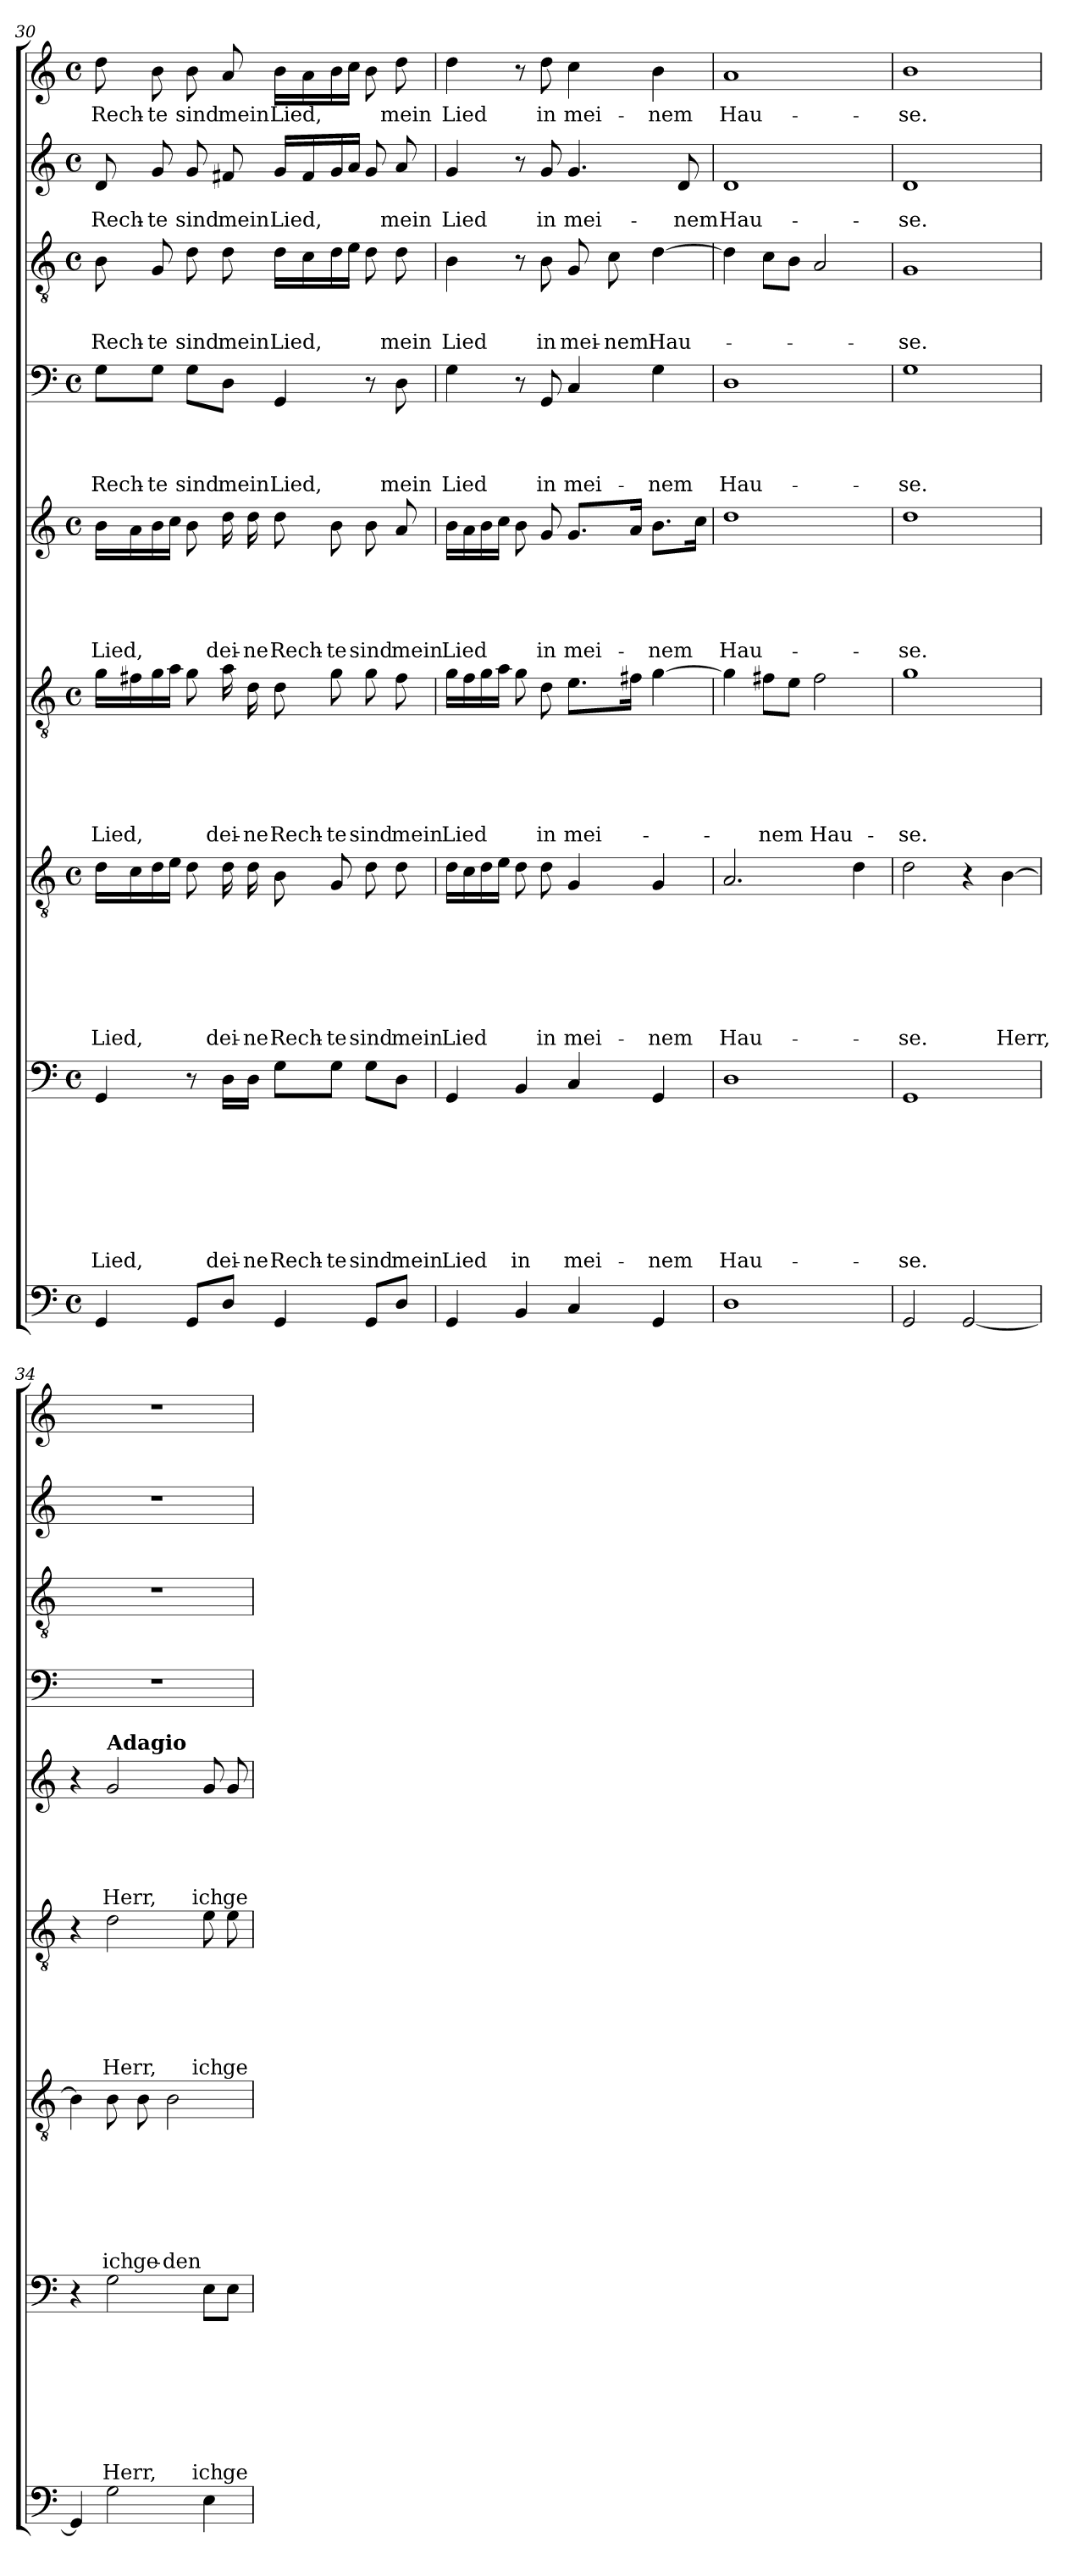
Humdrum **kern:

**kern	**kern	**text	**text	**text	**text	**text	**text	**text	**text	**kern	**text	**text	**text	**text	**text	**text	**text	**kern	**text	**text	**text	**text	**text	**text	**kern	**text	**text	**text	**text	**text	**kern	**text	**text	**text	**text	**kern	**text	**text	**text	**kern	**text	**text	**kern	**text
*part9	*part8	*part8	*part8	*part8	*part8	*part8	*part8	*part8	*part8	*part7	*part7	*part7	*part7	*part7	*part7	*part7	*part7	*part6	*part6	*part6	*part6	*part6	*part6	*part6	*part5	*part5	*part5	*part5	*part5	*part5	*part4	*part4	*part4	*part4	*part4	*part3	*part3	*part3	*part3	*part2	*part2	*part2	*part1	*part1
*staff9	*staff8	*staff8	*staff8	*staff8	*staff8	*staff8	*staff8	*staff8	*staff8	*staff7	*staff7	*staff7	*staff7	*staff7	*staff7	*staff7	*staff7	*staff6	*staff6	*staff6	*staff6	*staff6	*staff6	*staff6	*staff5	*staff5	*staff5	*staff5	*staff5	*staff5	*staff4	*staff4	*staff4	*staff4	*staff4	*staff3	*staff3	*staff3	*staff3	*staff2	*staff2	*staff2	*staff1	*staff1
*clefF4	*clefF4	*	*	*	*	*	*	*	*	*clefGv2	*	*	*	*	*	*	*	*clefGv2	*	*	*	*	*	*	*clefG2	*	*	*	*	*	*clefF4	*	*	*	*	*clefGv2	*	*	*	*clefG2	*	*	*clefG2	*
*k[]	*k[]	*	*	*	*	*	*	*	*	*k[]	*	*	*	*	*	*	*	*k[]	*	*	*	*	*	*	*k[]	*	*	*	*	*	*k[]	*	*	*	*	*k[]	*	*	*	*k[]	*	*	*k[]	*
*C:	*C:	*	*	*	*	*	*	*	*	*C:	*	*	*	*	*	*	*	*C:	*	*	*	*	*	*	*C:	*	*	*	*	*	*C:	*	*	*	*	*C:	*	*	*	*C:	*	*	*C:	*
*M4/4	*M4/4	*	*	*	*	*	*	*	*	*M4/4	*	*	*	*	*	*	*	*M4/4	*	*	*	*	*	*	*M4/4	*	*	*	*	*	*M4/4	*	*	*	*	*M4/4	*	*	*	*M4/4	*	*	*M4/4	*
*met(c)	*met(c)	*	*	*	*	*	*	*	*	*met(c)	*	*	*	*	*	*	*	*met(c)	*	*	*	*	*	*	*met(c)	*	*	*	*	*	*met(c)	*	*	*	*	*met(c)	*	*	*	*met(c)	*	*	*met(c)	*
=30	=30	=30	=30	=30	=30	=30	=30	=30	=30	=30	=30	=30	=30	=30	=30	=30	=30	=30	=30	=30	=30	=30	=30	=30	=30	=30	=30	=30	=30	=30	=30	=30	=30	=30	=30	=30	=30	=30	=30	=30	=30	=30	=30	=30
!	!	!	!	!	!	!	!	!	!LO:LY:b	!	!	!	!	!	!	!	!LO:LY:b	!	!	!	!	!	!	!LO:LY:b	!	!	!	!	!	!LO:LY:b	!	!	!	!	!LO:LY:b	!	!	!	!LO:LY:b	!	!	!LO:LY:b	!	!LO:LY:b
4GG/	4GG/	.	.	.	.	.	.	.	Lied,	16d\LL	.	.	.	.	.	.	Lied,	16g\LL	.	.	.	.	.	Lied,	16b\LL	.	.	.	.	Lied,	8G\L	.	.	.	Rech-	8B\	.	.	Rech-	8d/	.	Rech-	8dd\	Rech-
.	.	.	.	.	.	.	.	.	.	16c\	.	.	.	.	.	.	.	16f#X\	.	.	.	.	.	.	16a\	.	.	.	.	.	.	.	.	.	.	.	.	.	.	.	.	.	.	.
!	!	!	!	!	!	!	!	!	!	!	!	!	!	!	!	!	!	!	!	!	!	!	!	!	!	!	!	!	!	!	!	!	!	!	!LO:LY:b	!	!	!	!LO:LY:b	!	!	!LO:LY:b	!	!LO:LY:b
.	.	.	.	.	.	.	.	.	.	16d\	.	.	.	.	.	.	.	16g\	.	.	.	.	.	.	16b\	.	.	.	.	.	8G\J	.	.	.	-te	8G/	.	.	-te	8g/	.	-te	8b\	-te
.	.	.	.	.	.	.	.	.	.	16e\JJ	.	.	.	.	.	.	.	16a\JJ	.	.	.	.	.	.	16cc\JJ	.	.	.	.	.	.	.	.	.	.	.	.	.	.	.	.	.	.	.
!	!	!	!	!	!	!	!	!	!	!	!	!	!	!	!	!	!	!	!	!	!	!	!	!	!	!	!	!	!	!	!	!	!	!	!LO:LY:b	!	!	!	!LO:LY:b	!	!	!LO:LY:b	!	!LO:LY:b
8GG/L	8r	.	.	.	.	.	.	.	.	8d\	.	.	.	.	.	.	.	8g\	.	.	.	.	.	.	8b\	.	.	.	.	.	8G\L	.	.	.	sind	8d\	.	.	sind	8g/	.	sind	8b\	sind
!	!	!	!	!	!	!	!	!	!LO:LY:b	!	!	!	!	!	!	!	!LO:LY:b	!	!	!	!	!	!	!LO:LY:b	!	!	!	!	!	!LO:LY:b	!	!	!	!	!LO:LY:b	!	!	!	!LO:LY:b	!	!	!LO:LY:b	!	!LO:LY:b
8D/J	16D\LL	.	.	.	.	.	.	.	dei-	16d\	.	.	.	.	.	.	dei-	16a\	.	.	.	.	.	dei-	16dd\	.	.	.	.	dei-	8D\J	.	.	.	mein	8d\	.	.	mein	8f#X/	.	mein	8a/	mein
!	!	!	!	!	!	!	!	!	!LO:LY:b	!	!	!	!	!	!	!	!LO:LY:b	!	!	!	!	!	!	!LO:LY:b	!	!	!	!	!	!LO:LY:b	!	!	!	!	!	!	!	!	!	!	!	!	!	!
.	16D\JJ	.	.	.	.	.	.	.	-ne	16d\	.	.	.	.	.	.	-ne	16d\	.	.	.	.	.	-ne	16dd\	.	.	.	.	-ne	.	.	.	.	.	.	.	.	.	.	.	.	.	.
!	!	!	!	!	!	!	!	!	!LO:LY:b	!	!	!	!	!	!	!	!LO:LY:b	!	!	!	!	!	!	!LO:LY:b	!	!	!	!	!	!LO:LY:b	!	!	!	!	!LO:LY:b	!	!	!	!LO:LY:b	!	!	!LO:LY:b	!	!LO:LY:b
4GG/	8G\L	.	.	.	.	.	.	.	Rech-	8B\	.	.	.	.	.	.	Rech-	8d\	.	.	.	.	.	Rech-	8dd\	.	.	.	.	Rech-	4GG/	.	.	.	Lied,	16d\LL	.	.	Lied,	16g/LL	.	Lied,	16b\LL	Lied,
.	.	.	.	.	.	.	.	.	.	.	.	.	.	.	.	.	.	.	.	.	.	.	.	.	.	.	.	.	.	.	.	.	.	.	.	16c\	.	.	.	16f#/	.	.	16a\	.
!	!	!	!	!	!	!	!	!	!LO:LY:b	!	!	!	!	!	!	!	!LO:LY:b	!	!	!	!	!	!	!LO:LY:b	!	!	!	!	!	!LO:LY:b	!	!	!	!	!	!	!	!	!	!	!	!	!	!
.	8G\J	.	.	.	.	.	.	.	-te	8G/	.	.	.	.	.	.	-te	8g\	.	.	.	.	.	-te	8b\	.	.	.	.	-te	.	.	.	.	.	16d\	.	.	.	16g/	.	.	16b\	.
.	.	.	.	.	.	.	.	.	.	.	.	.	.	.	.	.	.	.	.	.	.	.	.	.	.	.	.	.	.	.	.	.	.	.	.	16e\JJ	.	.	.	16a/JJ	.	.	16cc\JJ	.
!	!	!	!	!	!	!	!	!	!LO:LY:b	!	!	!	!	!	!	!	!LO:LY:b	!	!	!	!	!	!	!LO:LY:b	!	!	!	!	!	!LO:LY:b	!	!	!	!	!	!	!	!	!	!	!	!	!	!
8GG/L	8G\L	.	.	.	.	.	.	.	sind	8d\	.	.	.	.	.	.	sind	8g\	.	.	.	.	.	sind	8b\	.	.	.	.	sind	8r	.	.	.	.	8d\	.	.	.	8g/	.	.	8b\	.
!	!	!	!	!	!	!	!	!	!LO:LY:b	!	!	!	!	!	!	!	!LO:LY:b	!	!	!	!	!	!	!LO:LY:b	!	!	!	!	!	!LO:LY:b	!	!	!	!	!LO:LY:b	!	!	!	!LO:LY:b	!	!	!LO:LY:b	!	!LO:LY:b
8D/J	8D\J	.	.	.	.	.	.	.	mein	8d\	.	.	.	.	.	.	mein	8f#\	.	.	.	.	.	mein	8a/	.	.	.	.	mein	8D\	.	.	.	mein	8d\	.	.	mein	8a/	.	mein	8dd\	mein
!!LO:LB:g=z
=31	=31	=31	=31	=31	=31	=31	=31	=31	=31	=31	=31	=31	=31	=31	=31	=31	=31	=31	=31	=31	=31	=31	=31	=31	=31	=31	=31	=31	=31	=31	=31	=31	=31	=31	=31	=31	=31	=31	=31	=31	=31	=31	=31	=31
!	!	!	!	!	!	!	!	!	!LO:LY:b	!	!	!	!	!	!	!	!LO:LY:b	!	!	!	!	!	!	!LO:LY:b	!	!	!	!	!	!LO:LY:b	!	!	!	!	!LO:LY:b	!	!	!	!LO:LY:b	!	!	!LO:LY:b	!	!LO:LY:b
4GG/	4GG/	.	.	.	.	.	.	.	Lied	16d\LL	.	.	.	.	.	.	Lied	16g\LL	.	.	.	.	.	Lied	16b\LL	.	.	.	.	Lied	4G\	.	.	.	Lied	4B\	.	.	Lied	4g/	.	Lied	4dd\	Lied
.	.	.	.	.	.	.	.	.	.	16c\	.	.	.	.	.	.	.	16f\	.	.	.	.	.	.	16a\	.	.	.	.	.	.	.	.	.	.	.	.	.	.	.	.	.	.	.
.	.	.	.	.	.	.	.	.	.	16d\	.	.	.	.	.	.	.	16g\	.	.	.	.	.	.	16b\	.	.	.	.	.	.	.	.	.	.	.	.	.	.	.	.	.	.	.
.	.	.	.	.	.	.	.	.	.	16e\JJ	.	.	.	.	.	.	.	16a\JJ	.	.	.	.	.	.	16cc\JJ	.	.	.	.	.	.	.	.	.	.	.	.	.	.	.	.	.	.	.
!	!	!	!	!	!	!	!	!	!LO:LY:b	!	!	!	!	!	!	!	!	!	!	!	!	!	!	!	!	!	!	!	!	!	!	!	!	!	!	!	!	!	!	!	!	!	!	!
4BB/	4BB/	.	.	.	.	.	.	.	in	8d\	.	.	.	.	.	.	.	8g\	.	.	.	.	.	.	8b\	.	.	.	.	.	8r	.	.	.	.	8r	.	.	.	8r	.	.	8r	.
!	!	!	!	!	!	!	!	!	!	!	!	!	!	!	!	!	!LO:LY:b	!	!	!	!	!	!	!LO:LY:b	!	!	!	!	!	!LO:LY:b	!	!	!	!	!LO:LY:b	!	!	!	!LO:LY:b	!	!	!LO:LY:b	!	!LO:LY:b
.	.	.	.	.	.	.	.	.	.	8d\	.	.	.	.	.	.	in	8d\	.	.	.	.	.	in	8g/	.	.	.	.	in	8GG/	.	.	.	in	8B\	.	.	in	8g/	.	in	8dd\	in
!	!	!	!	!	!	!	!	!	!LO:LY:b	!	!	!	!	!	!	!	!LO:LY:b	!	!	!	!	!	!	!LO:LY:b	!	!	!	!	!	!LO:LY:b	!	!	!	!	!LO:LY:b	!	!	!	!LO:LY:b	!	!	!LO:LY:b	!	!LO:LY:b
4C/	4C/	.	.	.	.	.	.	.	mei-	4G/	.	.	.	.	.	.	mei-	8.e\L	.	.	.	.	.	mei-	8.g/L	.	.	.	.	mei-	4C/	.	.	.	mei-	8G/	.	.	mei-	4.g/	.	mei-	4cc\	mei-
!	!	!	!	!	!	!	!	!	!	!	!	!	!	!	!	!	!	!	!	!	!	!	!	!	!	!	!	!	!	!	!	!	!	!	!	!	!	!	!LO:LY:b	!	!	!	!	!
.	.	.	.	.	.	.	.	.	.	.	.	.	.	.	.	.	.	.	.	.	.	.	.	.	.	.	.	.	.	.	.	.	.	.	.	8c\	.	.	-nem	.	.	.	.	.
.	.	.	.	.	.	.	.	.	.	.	.	.	.	.	.	.	.	16f#X\Jk	.	.	.	.	.	.	16a/Jk	.	.	.	.	.	.	.	.	.	.	.	.	.	.	.	.	.	.	.
!	!	!	!	!	!	!	!	!	!LO:LY:b	!	!	!	!	!	!	!	!LO:LY:b	!	!	!	!	!	!	!	!	!	!	!	!	!LO:LY:b	!	!	!	!	!LO:LY:b	!	!	!	!LO:LY:b	!	!	!	!	!LO:LY:b
4GG/	4GG/	.	.	.	.	.	.	.	-nem	4G/	.	.	.	.	.	.	-nem	[4g\	.	.	.	.	.	.	8.b\L	.	.	.	.	-nem	4G\	.	.	.	-nem	[4d\	.	.	Hau-	.	.	.	4b\	-nem
!	!	!	!	!	!	!	!	!	!	!	!	!	!	!	!	!	!	!	!	!	!	!	!	!	!	!	!	!	!	!	!	!	!	!	!	!	!	!	!	!	!	!LO:LY:b	!	!
.	.	.	.	.	.	.	.	.	.	.	.	.	.	.	.	.	.	.	.	.	.	.	.	.	.	.	.	.	.	.	.	.	.	.	.	.	.	.	.	8d/	.	-nem	.	.
.	.	.	.	.	.	.	.	.	.	.	.	.	.	.	.	.	.	.	.	.	.	.	.	.	16cc\Jk	.	.	.	.	.	.	.	.	.	.	.	.	.	.	.	.	.	.	.
=32	=32	=32	=32	=32	=32	=32	=32	=32	=32	=32	=32	=32	=32	=32	=32	=32	=32	=32	=32	=32	=32	=32	=32	=32	=32	=32	=32	=32	=32	=32	=32	=32	=32	=32	=32	=32	=32	=32	=32	=32	=32	=32	=32	=32
!	!	!	!	!	!	!	!	!	!LO:LY:b	!	!	!	!	!	!	!	!LO:LY:b	!	!	!	!	!	!	!	!	!	!	!	!	!LO:LY:b	!	!	!	!	!LO:LY:b	!	!	!	!	!	!	!LO:LY:b	!	!LO:LY:b
1D	1D	.	.	.	.	.	.	.	Hau-	2.A/	.	.	.	.	.	.	Hau-	4g\]	.	.	.	.	.	.	1dd	.	.	.	.	Hau-	1D	.	.	.	Hau-	4d\]	.	.	.	1d	.	Hau-	1a	Hau-
!	!	!	!	!	!	!	!	!	!	!	!	!	!	!	!	!	!	!	!	!	!	!	!	!LO:LY:b	!	!	!	!	!	!	!	!	!	!	!	!	!	!	!	!	!	!	!	!
.	.	.	.	.	.	.	.	.	.	.	.	.	.	.	.	.	.	8f#X\L	.	.	.	.	.	-nem	.	.	.	.	.	.	.	.	.	.	.	8c\L	.	.	.	.	.	.	.	.
.	.	.	.	.	.	.	.	.	.	.	.	.	.	.	.	.	.	8e\J	.	.	.	.	.	.	.	.	.	.	.	.	.	.	.	.	.	8B\J	.	.	.	.	.	.	.	.
!	!	!	!	!	!	!	!	!	!	!	!	!	!	!	!	!	!	!	!	!	!	!	!	!LO:LY:b	!	!	!	!	!	!	!	!	!	!	!	!	!	!	!	!	!	!	!	!
.	.	.	.	.	.	.	.	.	.	.	.	.	.	.	.	.	.	2f#\	.	.	.	.	.	Hau-	.	.	.	.	.	.	.	.	.	.	.	2A/	.	.	.	.	.	.	.	.
.	.	.	.	.	.	.	.	.	.	4d\	.	.	.	.	.	.	.	.	.	.	.	.	.	.	.	.	.	.	.	.	.	.	.	.	.	.	.	.	.	.	.	.	.	.
=33	=33	=33	=33	=33	=33	=33	=33	=33	=33	=33	=33	=33	=33	=33	=33	=33	=33	=33	=33	=33	=33	=33	=33	=33	=33	=33	=33	=33	=33	=33	=33	=33	=33	=33	=33	=33	=33	=33	=33	=33	=33	=33	=33	=33
!	!	!	!	!	!	!	!	!	!LO:LY:b	!	!	!	!	!	!	!	!LO:LY:b	!	!	!	!	!	!	!LO:LY:b	!	!	!	!	!	!LO:LY:b	!	!	!	!	!LO:LY:b	!	!	!	!LO:LY:b	!	!	!LO:LY:b	!	!LO:LY:b
2GG/	1GG	.	.	.	.	.	.	.	-se.	2d\	.	.	.	.	.	.	-se.	1g	.	.	.	.	.	-se.	1dd	.	.	.	.	-se.	1G	.	.	.	-se.	1G	.	.	-se.	1d	.	-se.	1b	-se.
[2GG/	.	.	.	.	.	.	.	.	.	4r	.	.	.	.	.	.	.	.	.	.	.	.	.	.	.	.	.	.	.	.	.	.	.	.	.	.	.	.	.	.	.	.	.	.
!	!	!	!	!	!	!	!	!	!	!	!	!	!	!	!	!	!LO:LY:b	!	!	!	!	!	!	!	!	!	!	!	!	!	!	!	!	!	!	!	!	!	!	!	!	!	!	!
.	.	.	.	.	.	.	.	.	.	[4B\	.	.	.	.	.	.	Herr,	.	.	.	.	.	.	.	.	.	.	.	.	.	.	.	.	.	.	.	.	.	.	.	.	.	.	.
!!LO:PB:g=z
=34	=34	=34	=34	=34	=34	=34	=34	=34	=34	=34	=34	=34	=34	=34	=34	=34	=34	=34	=34	=34	=34	=34	=34	=34	=34	=34	=34	=34	=34	=34	=34	=34	=34	=34	=34	=34	=34	=34	=34	=34	=34	=34	=34	=34
4GG/]	4r	.	.	.	.	.	.	.	.	4B\]	.	.	.	.	.	.	.	4r	.	.	.	.	.	.	4r	.	.	.	.	.	1r	.	.	.	.	1r	.	.	.	1r	.	.	1r	.
!	!	!	!	!	!	!	!	!	!	!	!	!	!	!	!	!	!	!	!	!	!	!	!	!	!LO:TX:a:B:t=Adagio	!	!	!	!	!	!	!	!	!	!	!	!	!	!	!	!	!	!	!
!	!	!	!	!	!	!	!	!	!LO:LY:b	!	!	!	!	!	!	!	!LO:LY:b	!	!	!	!	!	!	!LO:LY:b	!	!	!	!	!	!LO:LY:b	!	!	!	!	!	!	!	!	!	!	!	!	!	!
2G\	2G\	.	.	.	.	.	.	.	Herr,	8B\	.	.	.	.	.	.	ich	2d\	.	.	.	.	.	Herr,	2g/	.	.	.	.	Herr,	.	.	.	.	.	.	.	.	.	.	.	.	.	.
!	!	!	!	!	!	!	!	!	!	!	!	!	!	!	!	!	!LO:LY:b	!	!	!	!	!	!	!	!	!	!	!	!	!	!	!	!	!	!	!	!	!	!	!	!	!	!	!
.	.	.	.	.	.	.	.	.	.	8B\	.	.	.	.	.	.	ge-	.	.	.	.	.	.	.	.	.	.	.	.	.	.	.	.	.	.	.	.	.	.	.	.	.	.	.
!	!	!	!	!	!	!	!	!	!	!	!	!	!	!	!	!	!LO:LY:b	!	!	!	!	!	!	!	!	!	!	!	!	!	!	!	!	!	!	!	!	!	!	!	!	!	!	!
.	.	.	.	.	.	.	.	.	.	2B\	.	.	.	.	.	.	-den-	.	.	.	.	.	.	.	.	.	.	.	.	.	.	.	.	.	.	.	.	.	.	.	.	.	.	.
!	!	!	!	!	!	!	!	!	!LO:LY:b	!	!	!	!	!	!	!	!	!	!	!	!	!	!	!LO:LY:b	!	!	!	!	!	!LO:LY:b	!	!	!	!	!	!	!	!	!	!	!	!	!	!
4E\	8E\L	.	.	.	.	.	.	.	ich	.	.	.	.	.	.	.	.	8e\	.	.	.	.	.	ich	8g/	.	.	.	.	ich	.	.	.	.	.	.	.	.	.	.	.	.	.	.
!	!	!	!	!	!	!	!	!	!LO:LY:b	!	!	!	!	!	!	!	!	!	!	!	!	!	!	!LO:LY:b	!	!	!	!	!	!LO:LY:b	!	!	!	!	!	!	!	!	!	!	!	!	!	!
.	8E\J	.	.	.	.	.	.	.	ge-	.	.	.	.	.	.	.	.	8e\	.	.	.	.	.	ge-	8g/	.	.	.	.	ge-	.	.	.	.	.	.	.	.	.	.	.	.	.	.
=	=	=	=	=	=	=	=	=	=	=	=	=	=	=	=	=	=	=	=	=	=	=	=	=	=	=	=	=	=	=	=	=	=	=	=	=	=	=	=	=	=	=	=	=
*-	*-	*-	*-	*-	*-	*-	*-	*-	*-	*-	*-	*-	*-	*-	*-	*-	*-	*-	*-	*-	*-	*-	*-	*-	*-	*-	*-	*-	*-	*-	*-	*-	*-	*-	*-	*-	*-	*-	*-	*-	*-	*-	*-	*-
